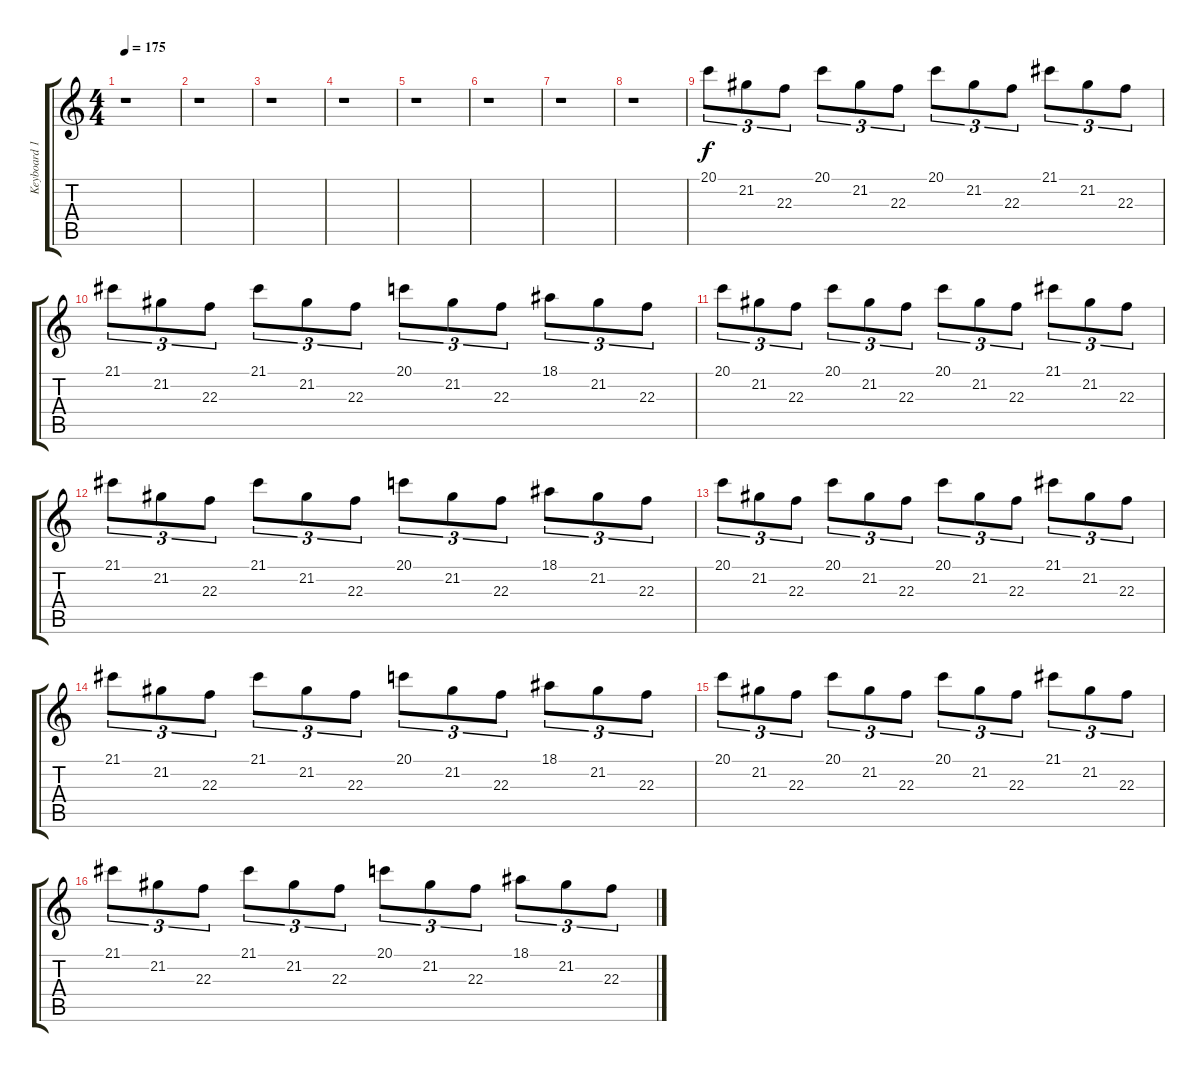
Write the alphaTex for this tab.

\track ("Keyboard 1." "Keyboard 1") {instrument pad1newage}
\staff {score tabs}
\tuning (E4 B3 G3 D3 A2 E2) {hide}
\ts (4 4)
\tempo 175
\clef g2
\ks c
r.1{dy f instrument pad1newage} |
r.1 |
r.1 |
r.1 |
r.1 |
r.1 |
r.1 |
r.1 |
20.1.8{tu (3 2)} 21.2.8{tu (3 2)} 22.3.8{tu (3 2)} 20.1.8{tu (3 2)} 21.2.8{tu (3 2)} 22.3.8{tu (3 2)} 20.1.8{tu (3 2)} 21.2.8{tu (3 2)} 22.3.8{tu (3 2)} 21.1.8{tu (3 2)} 21.2.8{tu (3 2)} 22.3.8{tu (3 2)} |
21.1.8{tu (3 2)} 21.2.8{tu (3 2)} 22.3.8{tu (3 2)} 21.1.8{tu (3 2)} 21.2.8{tu (3 2)} 22.3.8{tu (3 2)} 20.1.8{tu (3 2)} 21.2.8{tu (3 2)} 22.3.8{tu (3 2)} 18.1.8{tu (3 2)} 21.2.8{tu (3 2)} 22.3.8{tu (3 2)} |
20.1.8{tu (3 2)} 21.2.8{tu (3 2)} 22.3.8{tu (3 2)} 20.1.8{tu (3 2)} 21.2.8{tu (3 2)} 22.3.8{tu (3 2)} 20.1.8{tu (3 2)} 21.2.8{tu (3 2)} 22.3.8{tu (3 2)} 21.1.8{tu (3 2)} 21.2.8{tu (3 2)} 22.3.8{tu (3 2)} |
21.1.8{tu (3 2)} 21.2.8{tu (3 2)} 22.3.8{tu (3 2)} 21.1.8{tu (3 2)} 21.2.8{tu (3 2)} 22.3.8{tu (3 2)} 20.1.8{tu (3 2)} 21.2.8{tu (3 2)} 22.3.8{tu (3 2)} 18.1.8{tu (3 2)} 21.2.8{tu (3 2)} 22.3.8{tu (3 2)} |
20.1.8{tu (3 2)} 21.2.8{tu (3 2)} 22.3.8{tu (3 2)} 20.1.8{tu (3 2)} 21.2.8{tu (3 2)} 22.3.8{tu (3 2)} 20.1.8{tu (3 2)} 21.2.8{tu (3 2)} 22.3.8{tu (3 2)} 21.1.8{tu (3 2)} 21.2.8{tu (3 2)} 22.3.8{tu (3 2)} |
21.1.8{tu (3 2)} 21.2.8{tu (3 2)} 22.3.8{tu (3 2)} 21.1.8{tu (3 2)} 21.2.8{tu (3 2)} 22.3.8{tu (3 2)} 20.1.8{tu (3 2)} 21.2.8{tu (3 2)} 22.3.8{tu (3 2)} 18.1.8{tu (3 2)} 21.2.8{tu (3 2)} 22.3.8{tu (3 2)} |
20.1.8{tu (3 2)} 21.2.8{tu (3 2)} 22.3.8{tu (3 2)} 20.1.8{tu (3 2)} 21.2.8{tu (3 2)} 22.3.8{tu (3 2)} 20.1.8{tu (3 2)} 21.2.8{tu (3 2)} 22.3.8{tu (3 2)} 21.1.8{tu (3 2)} 21.2.8{tu (3 2)} 22.3.8{tu (3 2)} |
21.1.8{tu (3 2)} 21.2.8{tu (3 2)} 22.3.8{tu (3 2)} 21.1.8{tu (3 2)} 21.2.8{tu (3 2)} 22.3.8{tu (3 2)} 20.1.8{tu (3 2)} 21.2.8{tu (3 2)} 22.3.8{tu (3 2)} 18.1.8{tu (3 2)} 21.2.8{tu (3 2)} 22.3.8{tu (3 2)}
